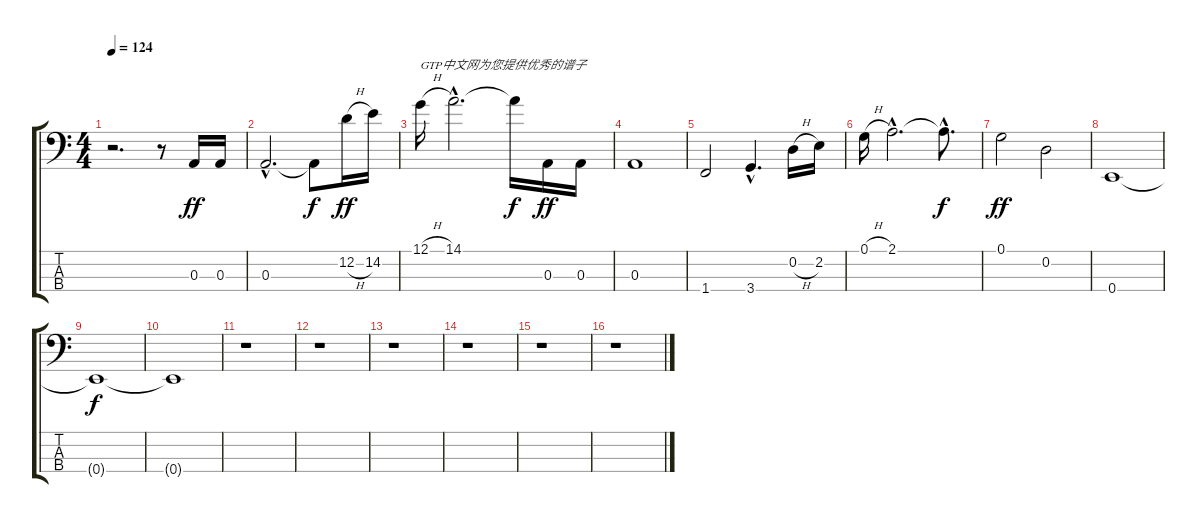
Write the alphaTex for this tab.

\track "" {instrument electricbasspick}
\staff {score tabs}
\tuning (G2 D2 A1 E1) {hide}
\ts (4 4)
\tempo 124
\clef f4
\ks c
r.2{d dy ff instrument electricbasspick} r.8 0.3.16 0.3.16 |
0.3{hac}.2{d} 0.3{t}.8{dy f} 12.2{h}.16{dy ff} 14.2.16 |
12.1{h}.16{txt "GTP中文网为您提供优秀的谱子"} 14.1{hac}.2{d} 14.1{t}.16{dy f} 0.3.16{dy ff} 0.3.16 |
0.3.1 |
1.4.2 3.4{hac}.4{d} 0.2{h}.16 2.2.16 |
0.1{h}.16 2.1{hac}.2{d} 2.1{hac t}.8{d dy f} |
0.1.2{dy ff} 0.2.2 |
0.4.1 |
0.4{t}.1{dy f} |
0.4{t}.1 |
r.1 |
r.1 |
r.1 |
r.1 |
r.1 |
r.1
